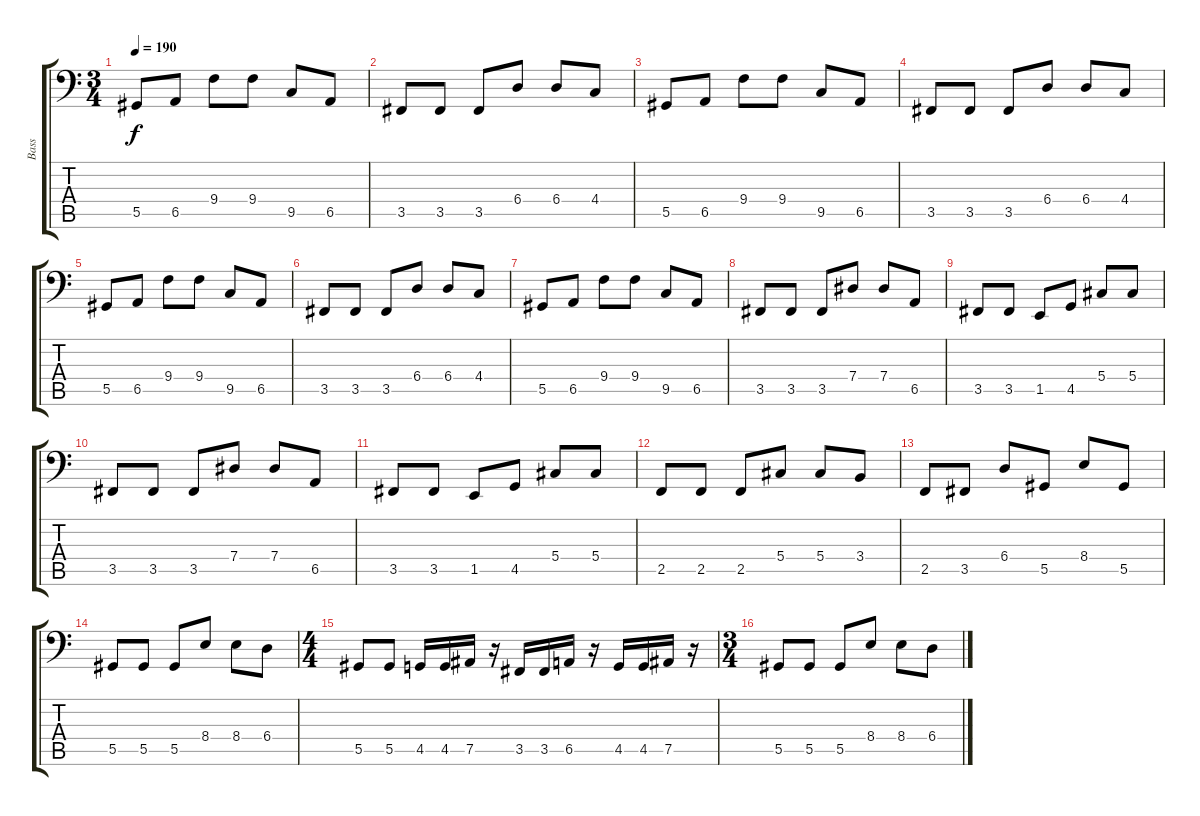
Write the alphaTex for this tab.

\track ("Bass" "Bass") {instrument electricbassfinger}
\staff {score tabs}
\tuning (Bb2 F2 Db2 Ab1 Eb1 Bb0) {hide}
\ts (3 4)
\tempo 190
\clef f4
\ks c
5.5.8{dy f} 6.5.8 9.4.8 9.4.8 9.5.8 6.5.8 |
3.5.8 3.5.8 3.5.8 6.4.8 6.4.8 4.4.8 |
5.5.8 6.5.8 9.4.8 9.4.8 9.5.8 6.5.8 |
3.5.8 3.5.8 3.5.8 6.4.8 6.4.8 4.4.8 |
5.5.8 6.5.8 9.4.8 9.4.8 9.5.8 6.5.8 |
3.5.8 3.5.8 3.5.8 6.4.8 6.4.8 4.4.8 |
5.5.8 6.5.8 9.4.8 9.4.8 9.5.8 6.5.8 |
3.5.8 3.5.8 3.5.8 7.4.8 7.4.8 6.5.8 |
3.5.8 3.5.8 1.5.8 4.5.8 5.4.8 5.4.8 |
3.5.8 3.5.8 3.5.8 7.4.8 7.4.8 6.5.8 |
3.5.8 3.5.8 1.5.8 4.5.8 5.4.8 5.4.8 |
2.5.8 2.5.8 2.5.8 5.4.8 5.4.8 3.4.8 |
2.5.8 3.5.8 6.4.8 5.5.8 8.4.8 5.5.8 |
5.5.8 5.5.8 5.5.8 8.4.8 8.4.8 6.4.8 |
\ts (4 4)
5.5.8 5.5.8 4.5.16 4.5.16 7.5.16 r.16 3.5.16 3.5.16 6.5.16 r.16 4.5.16 4.5.16 7.5.16 r.16 |
\ts (3 4)
5.5.8 5.5.8 5.5.8 8.4.8 8.4.8 6.4.8
